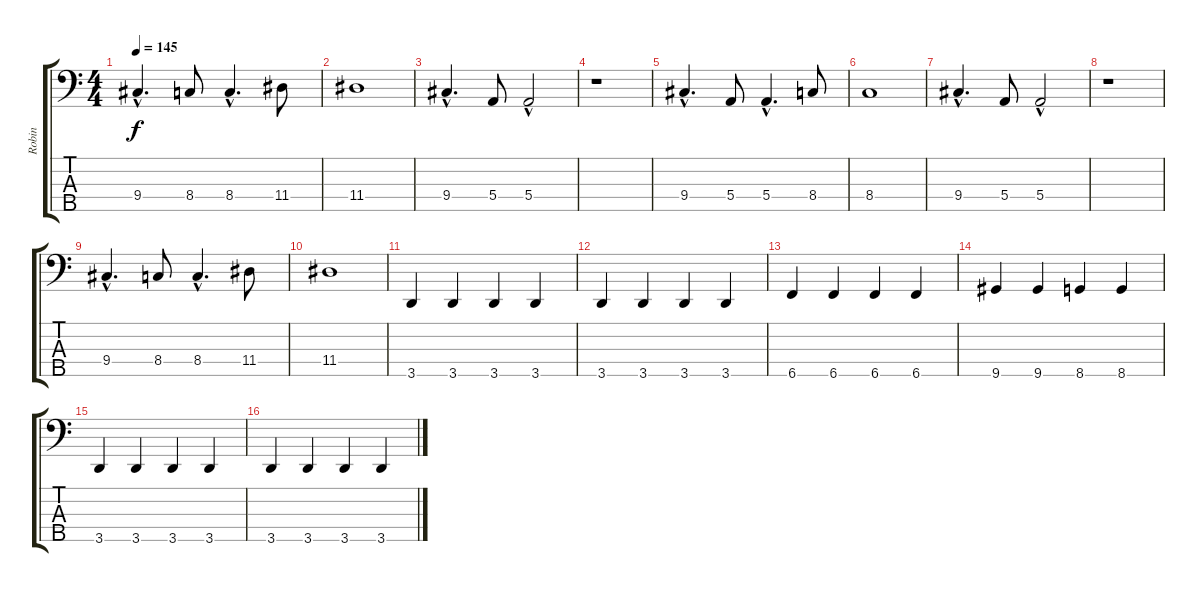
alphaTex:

\track ("Robin" "Robin") {instrument electricbasspick}
\staff {score tabs}
\tuning (G2 D2 A1 E1 B0) {hide}
\ts (4 4)
\tempo 145
\clef f4
\ks c
9.4{hac}.4{d dy f} 8.4.8 8.4{hac}.4{d} 11.4.8 |
11.4.1 |
9.4{hac}.4{d} 5.4.8 5.4{hac}.2 |
r.1 |
9.4{hac}.4{d} 5.4.8 5.4{hac}.4{d} 8.4.8 |
8.4.1 |
9.4{hac}.4{d} 5.4.8 5.4{hac}.2 |
r.1 |
9.4{hac}.4{d} 8.4.8 8.4{hac}.4{d} 11.4.8 |
11.4.1 |
3.5.4 3.5.4 3.5.4 3.5.4 |
3.5.4 3.5.4 3.5.4 3.5.4 |
6.5.4 6.5.4 6.5.4 6.5.4 |
9.5.4 9.5.4 8.5.4 8.5.4 |
3.5.4 3.5.4 3.5.4 3.5.4 |
3.5.4 3.5.4 3.5.4 3.5.4
